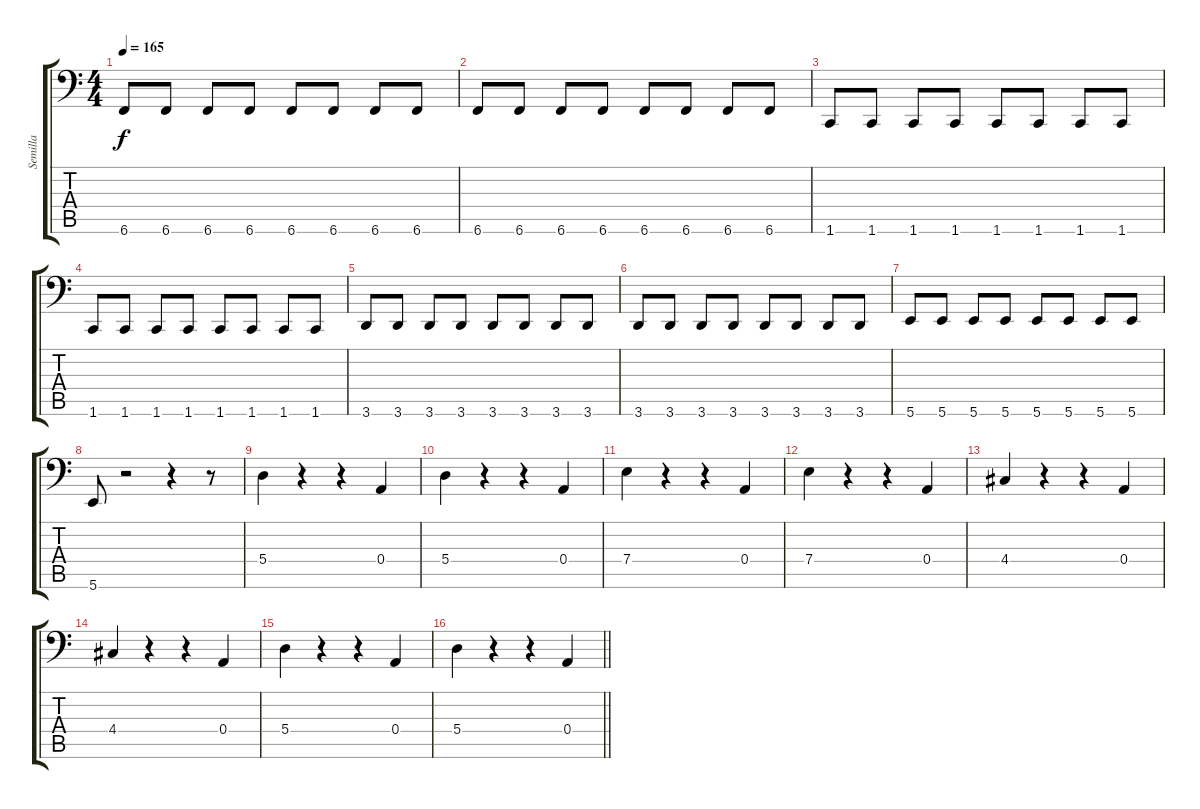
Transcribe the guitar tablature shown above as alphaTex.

\track ("Semilla" "Semilla") {instrument electricbassfinger}
\staff {score tabs}
\tuning (C3 G2 D2 A1 E1 B0) {hide}
\ts (4 4)
\tempo 165
\clef f4
\ks c
6.6.8{dy f} 6.6.8 6.6.8 6.6.8 6.6.8 6.6.8 6.6.8 6.6.8 |
6.6.8 6.6.8 6.6.8 6.6.8 6.6.8 6.6.8 6.6.8 6.6.8 |
1.6.8 1.6.8 1.6.8 1.6.8 1.6.8 1.6.8 1.6.8 1.6.8 |
1.6.8 1.6.8 1.6.8 1.6.8 1.6.8 1.6.8 1.6.8 1.6.8 |
3.6.8 3.6.8 3.6.8 3.6.8 3.6.8 3.6.8 3.6.8 3.6.8 |
3.6.8 3.6.8 3.6.8 3.6.8 3.6.8 3.6.8 3.6.8 3.6.8 |
5.6.8 5.6.8 5.6.8 5.6.8 5.6.8 5.6.8 5.6.8 5.6.8 |
5.6.8 r.2 r.4 r.8 |
5.4.4 r.4 r.4 0.4.4 |
5.4.4 r.4 r.4 0.4.4 |
7.4.4 r.4 r.4 0.4.4 |
7.4.4 r.4 r.4 0.4.4 |
4.4.4 r.4 r.4 0.4.4 |
4.4.4 r.4 r.4 0.4.4 |
5.4.4 r.4 r.4 0.4.4 |
\barLineRight lightlight
5.4.4 r.4 r.4 0.4.4
